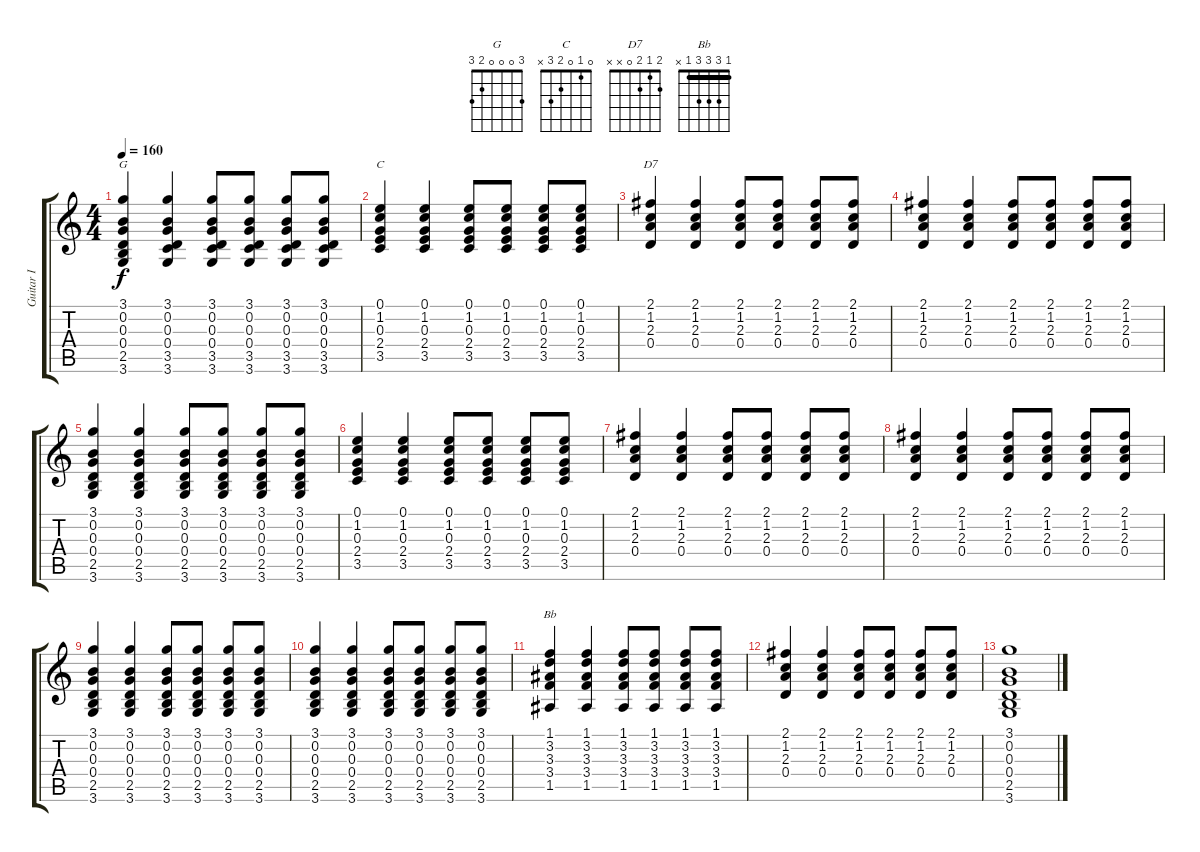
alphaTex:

\track ("Guitar I" "Guitar I") {instrument acousticguitarsteel}
\staff {score tabs}
\tuning (E4 B3 G3 D3 A2 E2) {hide}
\chord ("G" 3 0 0 0 2 3)
\chord ("C" 0 1 0 2 3 x)
\chord ("D7" 2 1 2 0 x x)
\chord ("Bb" 1 3 3 3 1 x) {barre 1}
\ts (4 4)
\tempo 160
\clef g2
\ks c
(3.1 0.2 0.3 0.4 2.5 3.6).4{ch "G" dy f} (3.1 0.2 0.3 0.4 3.5 3.6).4 (3.1 0.2 0.3 0.4 3.5 3.6).8 (3.1 0.2 0.3 0.4 3.5 3.6).8 (3.1 0.2 0.3 0.4 3.5 3.6).8 (3.1 0.2 0.3 0.4 3.5 3.6).8 |
(0.1 1.2 0.3 2.4 3.5).4{ch "C"} (0.1 1.2 0.3 2.4 3.5).4 (0.1 1.2 0.3 2.4 3.5).8 (0.1 1.2 0.3 2.4 3.5).8 (0.1 1.2 0.3 2.4 3.5).8 (0.1 1.2 0.3 2.4 3.5).8 |
(2.1 1.2 2.3 0.4).4{ch "D7"} (2.1 1.2 2.3 0.4).4 (2.1 1.2 2.3 0.4).8 (2.1 1.2 2.3 0.4).8 (2.1 1.2 2.3 0.4).8 (2.1 1.2 2.3 0.4).8 |
(2.1 1.2 2.3 0.4).4 (2.1 1.2 2.3 0.4).4 (2.1 1.2 2.3 0.4).8 (2.1 1.2 2.3 0.4).8 (2.1 1.2 2.3 0.4).8 (2.1 1.2 2.3 0.4).8 |
(3.1 0.2 0.3 0.4 2.5 3.6).4 (3.1 0.2 0.3 0.4 2.5 3.6).4 (3.1 0.2 0.3 0.4 2.5 3.6).8 (3.1 0.2 0.3 0.4 2.5 3.6).8 (3.1 0.2 0.3 0.4 2.5 3.6).8 (3.1 0.2 0.3 0.4 2.5 3.6).8 |
(0.1 1.2 0.3 2.4 3.5).4 (0.1 1.2 0.3 2.4 3.5).4 (0.1 1.2 0.3 2.4 3.5).8 (0.1 1.2 0.3 2.4 3.5).8 (0.1 1.2 0.3 2.4 3.5).8 (0.1 1.2 0.3 2.4 3.5).8 |
(2.1 1.2 2.3 0.4).4 (2.1 1.2 2.3 0.4).4 (2.1 1.2 2.3 0.4).8 (2.1 1.2 2.3 0.4).8 (2.1 1.2 2.3 0.4).8 (2.1 1.2 2.3 0.4).8 |
(2.1 1.2 2.3 0.4).4 (2.1 1.2 2.3 0.4).4 (2.1 1.2 2.3 0.4).8 (2.1 1.2 2.3 0.4).8 (2.1 1.2 2.3 0.4).8 (2.1 1.2 2.3 0.4).8 |
(3.1 0.2 0.3 0.4 2.5 3.6).4 (3.1 0.2 0.3 0.4 2.5 3.6).4 (3.1 0.2 0.3 0.4 2.5 3.6).8 (3.1 0.2 0.3 0.4 2.5 3.6).8 (3.1 0.2 0.3 0.4 2.5 3.6).8 (3.1 0.2 0.3 0.4 2.5 3.6).8 |
(3.1 0.2 0.3 0.4 2.5 3.6).4 (3.1 0.2 0.3 0.4 2.5 3.6).4 (3.1 0.2 0.3 0.4 2.5 3.6).8 (3.1 0.2 0.3 0.4 2.5 3.6).8 (3.1 0.2 0.3 0.4 2.5 3.6).8 (3.1 0.2 0.3 0.4 2.5 3.6).8 |
(1.1 3.2 3.3 3.4 1.5).4{ch "Bb"} (1.1 3.2 3.3 3.4 1.5).4 (1.1 3.2 3.3 3.4 1.5).8 (1.1 3.2 3.3 3.4 1.5).8 (1.1 3.2 3.3 3.4 1.5).8 (1.1 3.2 3.3 3.4 1.5).8 |
(2.1 1.2 2.3 0.4).4 (2.1 1.2 2.3 0.4).4 (2.1 1.2 2.3 0.4).8 (2.1 1.2 2.3 0.4).8 (2.1 1.2 2.3 0.4).8 (2.1 1.2 2.3 0.4).8 |
(3.1 0.2 0.3 0.4 2.5 3.6).1
